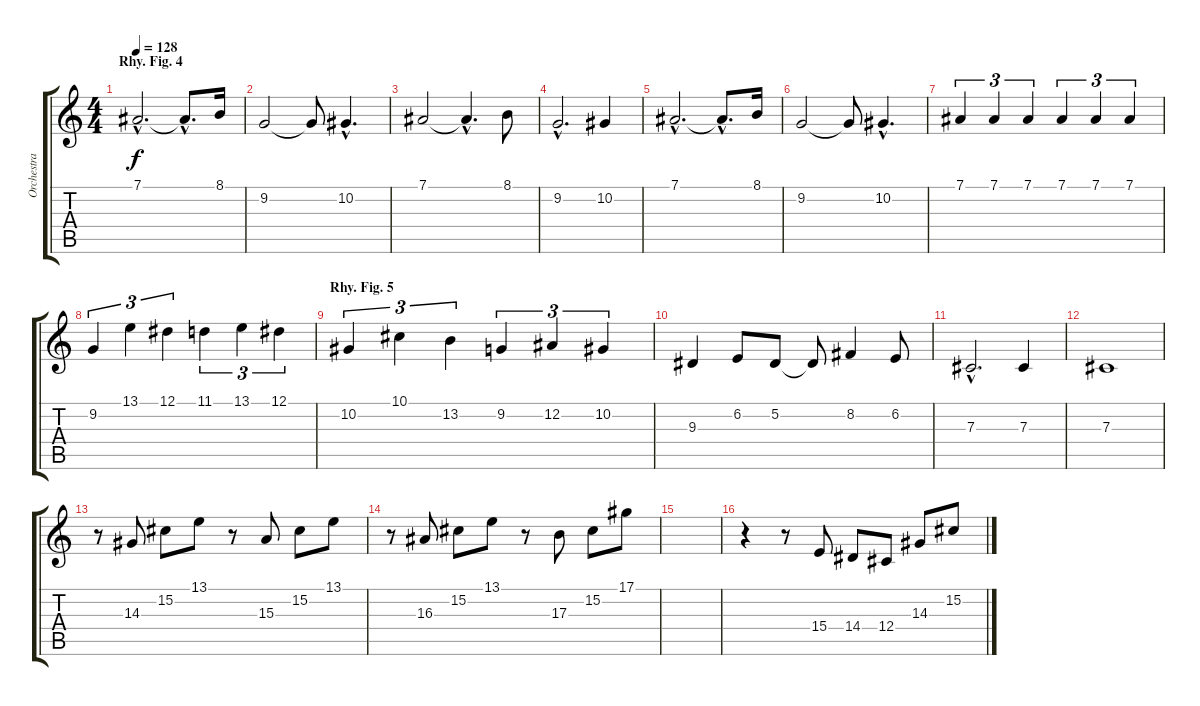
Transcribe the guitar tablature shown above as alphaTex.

\track ("Orchestra 2 (Strings)" "Orchestra ") {instrument stringensemble1}
\staff {score tabs}
\tuning (Eb4 Bb3 Gb3 Db3 Ab2 Eb2) {hide}
\ts (4 4)
\section ("" "Rhy. Fig. 4")
\tempo 128
\clef g2
\ks c
7.1{hac}.2{d dy f} 7.1{hac t}.8{d} 8.1.16 |
9.2.2 9.2{t}.8 10.2{hac}.4{d} |
7.1.2 7.1{hac t}.4{d} 8.1.8 |
9.2{hac}.2{d} 10.2.4 |
7.1{hac}.2{d} 7.1{hac t}.8{d} 8.1.16 |
9.2.2 9.2{t}.8 10.2{hac}.4{d} |
7.1.4{tu (3 2)} 7.1.4{tu (3 2)} 7.1.4{tu (3 2)} 7.1.4{tu (3 2)} 7.1.4{tu (3 2)} 7.1.4{tu (3 2)} |
9.2.4{tu (3 2)} 13.1.4{tu (3 2)} 12.1.4{tu (3 2)} 11.1.4{tu (3 2)} 13.1.4{tu (3 2)} 12.1.4{tu (3 2)} |
\section ("" "Rhy. Fig. 5")
10.2.4{tu (3 2)} 10.1.4{tu (3 2)} 13.2.4{tu (3 2)} 9.2.4{tu (3 2)} 12.2.4{tu (3 2)} 10.2.4{tu (3 2)} |
9.3.4 6.2.8 5.2.8 5.2{t}.8 8.2.4 6.2.8 |
7.3{hac}.2{d} 7.3.4 |
7.3.1 |
r.8 14.3.8 15.2.8 13.1.8 r.8 15.3.8 15.2.8 13.1.8 |
r.8 16.3.8 15.2.8 13.1.8 r.8 17.3.8 15.2.8 17.1.8 |
|
r.4 r.8 15.4.8 14.4.8 12.4.8 14.3.8 15.2.8
